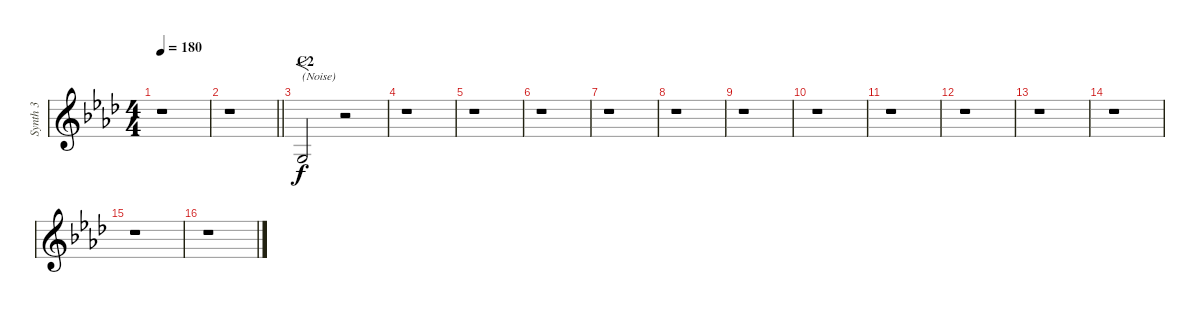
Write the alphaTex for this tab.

\track ("Synth 3" "Synth 3") {instrument lead1square}
\staff {score}
\tuning (E4 B3 G3 D3 A2 E2) {hide}
\ts (4 4)
\tempo 180
\clef g2
\ks ab
r.1{dy f} |
\barLineRight lightlight
r.1 |
\section ("" "C2")
0.3.2{f txt "(Noise)"} r.2 |
r.1 |
r.1 |
r.1 |
r.1 |
r.1 |
r.1 |
r.1 |
r.1 |
r.1 |
r.1 |
r.1 |
r.1 |
r.1
